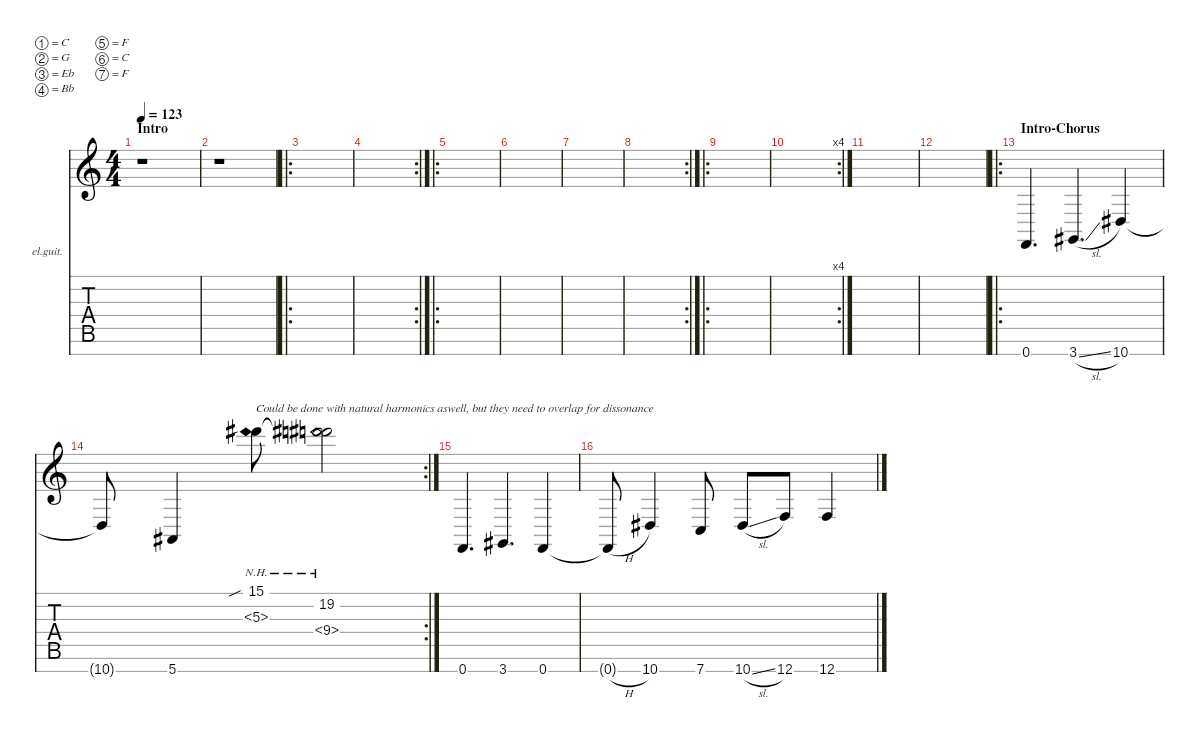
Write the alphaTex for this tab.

\defaultSystemsLayout 4
\hideDynamics
\bracketExtendMode nobrackets
\firstSystemTrackNameOrientation horizontal
\otherSystemsTrackNameOrientation horizontal
\track ("Distortion" "el.guit.") {instrument electricguitarclean}
\staff {score tabs}
\tuning (C4 G3 Eb3 Bb2 F2 C2 F1)
\ts (4 4)
\section ("" "Intro")
\tempo 123
\clef g2
\ks c
r.1{dy mf instrument electricguitarclean} |
r.1 |
\ro
|
\rc 2
|
\ro
|
|
|
\rc 2
|
\ro
|
\rc 4
|
|
|
\ro
\section ("" "Intro-Chorus")
0.7.4{d} 3.7{sl acc #}.4{d} 10.7{acc #}.4 |
\rc 2
10.7{t acc #}.8 5.7{acc #}.4 (15.1{sib acc #} 5.3{nh acc #}).8{txt "Could be done with natural harmonics aswell, but they need to overlap for dissonance"} (19.2 15.1{t acc #} 9.4{nh} 5.3{nh t acc #}).2 |
0.7.4{d} 3.7{acc #}.4{d} 0.7.4 |
0.7{h t}.8 10.7{acc #}.4 7.7.8 10.7{sl acc #}.8 12.7.8 12.7.4
